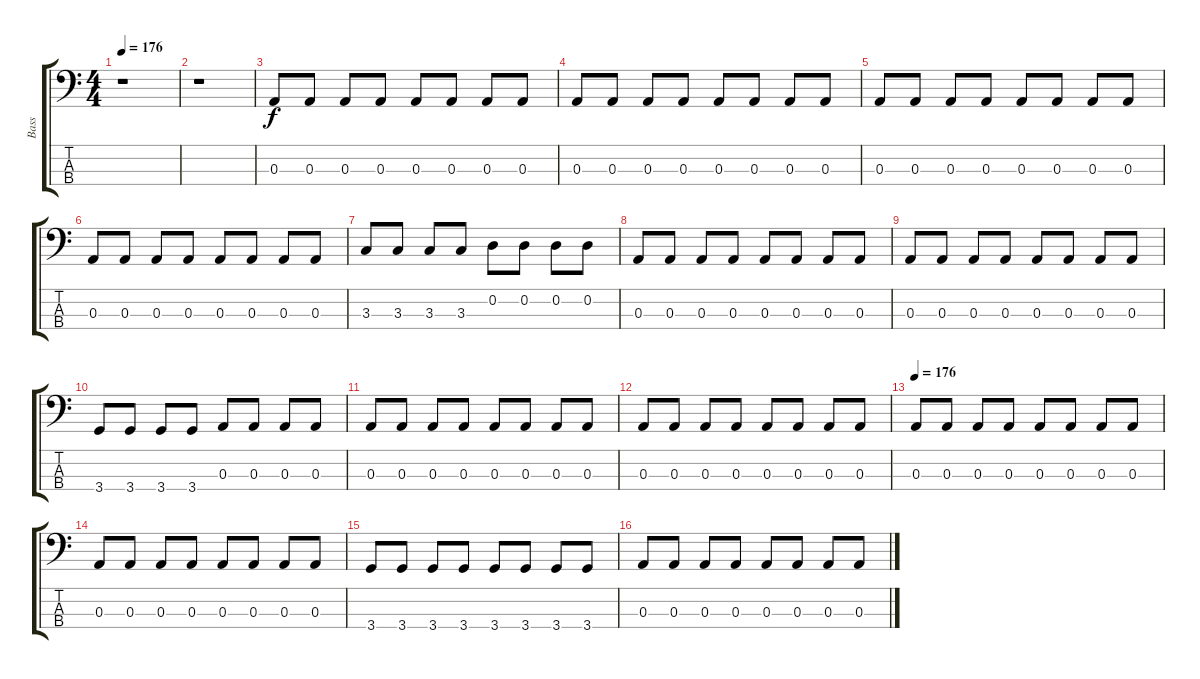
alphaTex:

\track ("Bass" "Bass") {instrument electricbassfinger}
\staff {score tabs}
\tuning (G2 D2 A1 E1) {hide}
\ts (4 4)
\tempo 176
\clef f4
\ks c
r.1{dy f instrument electricbassfinger} |
r.1 |
0.3.8 0.3.8 0.3.8 0.3.8 0.3.8 0.3.8 0.3.8 0.3.8 |
0.3.8 0.3.8 0.3.8 0.3.8 0.3.8 0.3.8 0.3.8 0.3.8 |
0.3.8 0.3.8 0.3.8 0.3.8 0.3.8 0.3.8 0.3.8 0.3.8 |
0.3.8 0.3.8 0.3.8 0.3.8 0.3.8 0.3.8 0.3.8 0.3.8 |
3.3.8 3.3.8 3.3.8 3.3.8 0.2.8 0.2.8 0.2.8 0.2.8 |
0.3.8 0.3.8 0.3.8 0.3.8 0.3.8 0.3.8 0.3.8 0.3.8 |
0.3.8 0.3.8 0.3.8 0.3.8 0.3.8 0.3.8 0.3.8 0.3.8 |
3.4.8 3.4.8 3.4.8 3.4.8 0.3.8 0.3.8 0.3.8 0.3.8 |
0.3.8 0.3.8 0.3.8 0.3.8 0.3.8 0.3.8 0.3.8 0.3.8 |
0.3.8 0.3.8 0.3.8 0.3.8 0.3.8 0.3.8 0.3.8 0.3.8 |
\tempo 176
0.3.8 0.3.8 0.3.8 0.3.8 0.3.8 0.3.8 0.3.8 0.3.8 |
0.3.8 0.3.8 0.3.8 0.3.8 0.3.8 0.3.8 0.3.8 0.3.8 |
3.4.8 3.4.8 3.4.8 3.4.8 3.4.8 3.4.8 3.4.8 3.4.8 |
0.3.8 0.3.8 0.3.8 0.3.8 0.3.8 0.3.8 0.3.8 0.3.8
